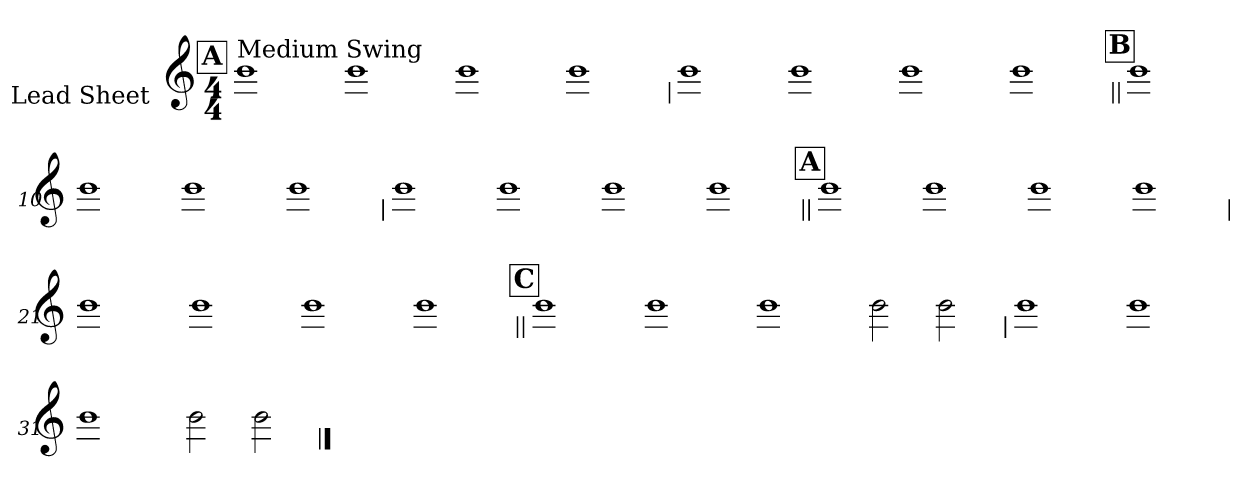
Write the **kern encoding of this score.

**kern
*part1
*staff1
*I"Lead Sheet
*stria0
*clefG2
*k[]
*C:
*M4/4
!!LO:REH:place=s1:a:t=A
=1||
!LO:TX:a:t=Medium Swing
1b
=2-
1b
=3-
1b
=4-
1b
!!LO:LB:g=z
=5
1b
=6-
1b
=7-
1b
=8-
1b
!!LO:LB:g=z
!!LO:REH:place=s1:a:t=B
=9||
1b
=10-
1b
=11-
1b
=12-
1b
!!LO:LB:g=z
=13
1b
=14-
1b
=15-
1b
=16-
1b
!!LO:LB:g=z
!!LO:REH:place=s1:a:t=A
=17||
1b
=18-
1b
=19-
1b
=20-
1b
!!LO:LB:g=z
=21
1b
=22-
1b
=23-
1b
=24-
1b
!!LO:LB:g=z
!!LO:REH:place=s1:a:t=C
=25||
1b
=26-
1b
=27-
1b
=28-
2b
2b
!!LO:LB:g=z
=29
1b
=30-
1b
=31-
1b
=32-
2b
2b
==
*-
